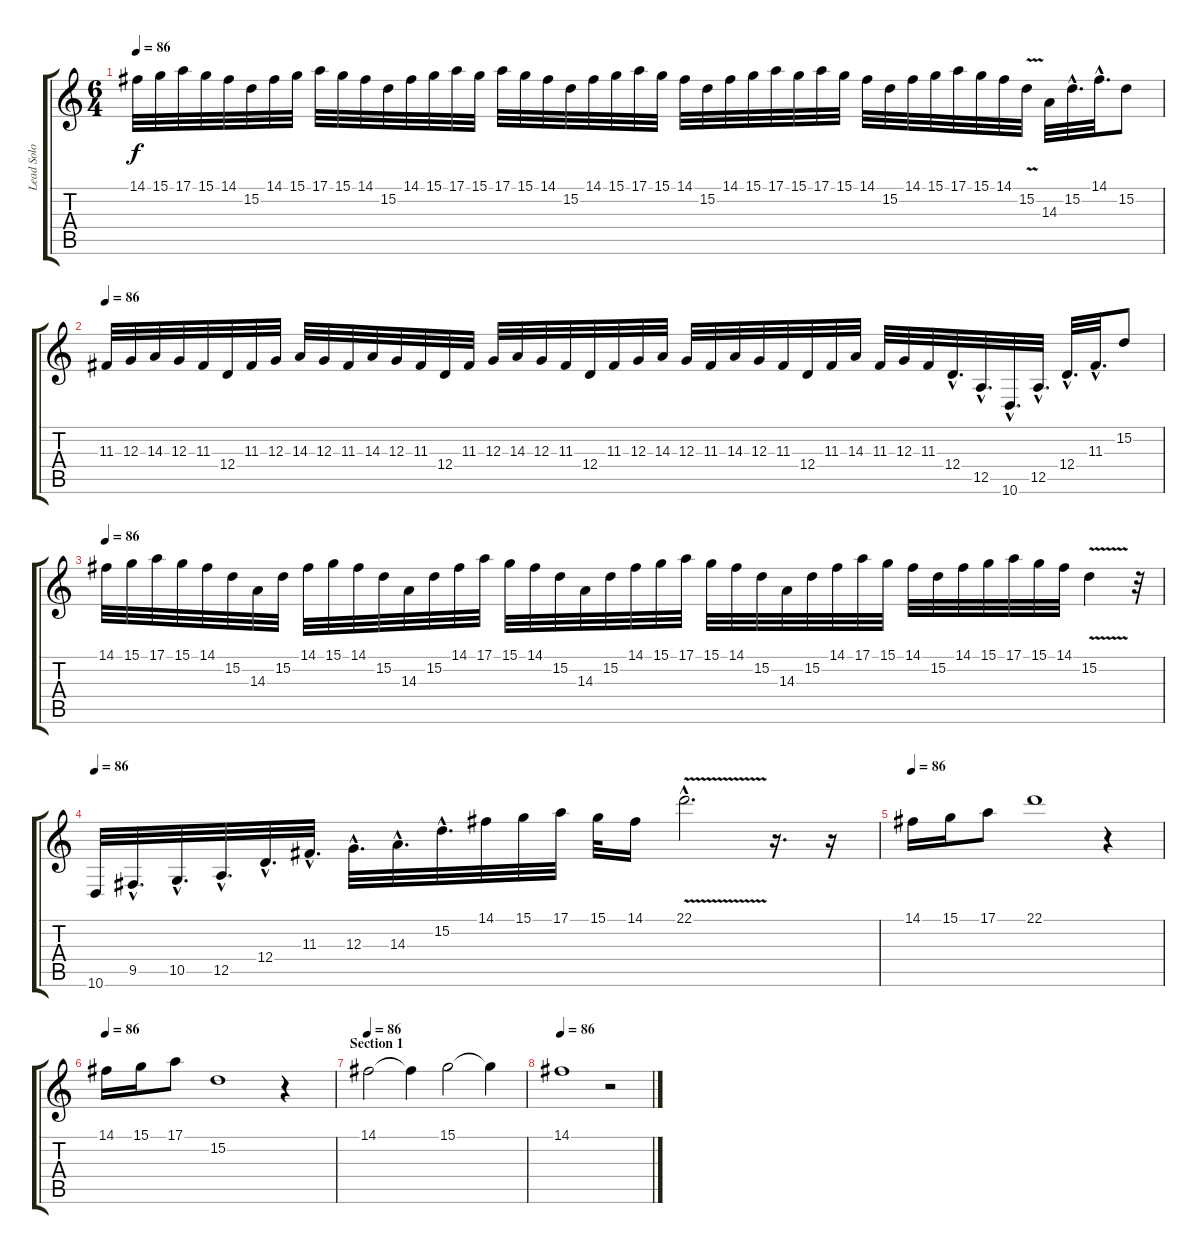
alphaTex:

\track ("Lead Solo" "Lead Solo") {instrument flute}
\staff {score tabs}
\tuning (E4 B3 G3 D3 A2 E2) {hide}
\ts (6 4)
\tempo 86
\clef g2
\ks c
14.1.32{dy f} 15.1.32 17.1.32 15.1.32 14.1.32 15.2.32 14.1.32 15.1.32 17.1.32 15.1.32 14.1.32 15.2.32 14.1.32 15.1.32 17.1.32 15.1.32 17.1.32 15.1.32 14.1.32 15.2.32 14.1.32 15.1.32 17.1.32 15.1.32 14.1.32 15.2.32 14.1.32 15.1.32 17.1.32 15.1.32 17.1.32 15.1.32 14.1.32 15.2.32 14.1.32 15.1.32 17.1.32 15.1.32 14.1.32 15.2{v}.32 14.3.32 15.2{hac}.32{d} 14.1{hac}.32{d} 15.2.8 |
\tempo 86
11.3.32 12.3.32 14.3.32 12.3.32 11.3.32 12.4.32 11.3.32 12.3.32 14.3.32 12.3.32 11.3.32 14.3.32 12.3.32 11.3.32 12.4.32 11.3.32 12.3.32 14.3.32 12.3.32 11.3.32 12.4.32 11.3.32 12.3.32 14.3.32 12.3.32 11.3.32 14.3.32 12.3.32 11.3.32 12.4.32 11.3.32 14.3.32 11.3.32 12.3.32 11.3.32 12.4{hac}.32{d} 12.5{hac}.32{d} 10.6{hac}.32{d} 12.5{hac}.32{d} 12.4{hac}.32{d} 11.3{hac}.32{d} 15.2.8 |
\tempo 86
14.1.32 15.1.32 17.1.32 15.1.32 14.1.32 15.2.32 14.3.32 15.2.32 14.1.32 15.1.32 14.1.32 15.2.32 14.3.32 15.2.32 14.1.32 17.1.32 15.1.32 14.1.32 15.2.32 14.3.32 15.2.32 14.1.32 15.1.32 17.1.32 15.1.32 14.1.32 15.2.32 14.3.32 15.2.32 14.1.32 17.1.32 15.1.32 14.1.32 15.2.32 14.1.32 15.1.32 17.1.32 15.1.32 14.1.32 15.2{v}.4 r.32 |
\tempo 86
10.6.32 9.5{hac}.32{d} 10.5{hac}.32{d} 12.5{hac}.32{d} 12.4{hac}.32{d} 11.3{hac}.32{d} 12.3{hac}.32{d} 14.3{hac}.32{d} 15.2{hac}.32{d} 14.1.32 15.1.32 17.1.32 15.1.32 14.1.16 22.1{v hac}.2{d} r.16{d} r.16 |
\tempo 86
14.1.16 15.1.16 17.1.8 22.1.1 r.4 |
\tempo 86
14.1.16 15.1.16 17.1.8 15.2.1 r.4 |
\section ("" "Section 1")
\tempo 86
14.1.2{balance 2} 14.1{t}.4 15.1.2{balance 14} 15.1{t}.4 |
\tempo 86
14.1.1{balance 8} r.2
